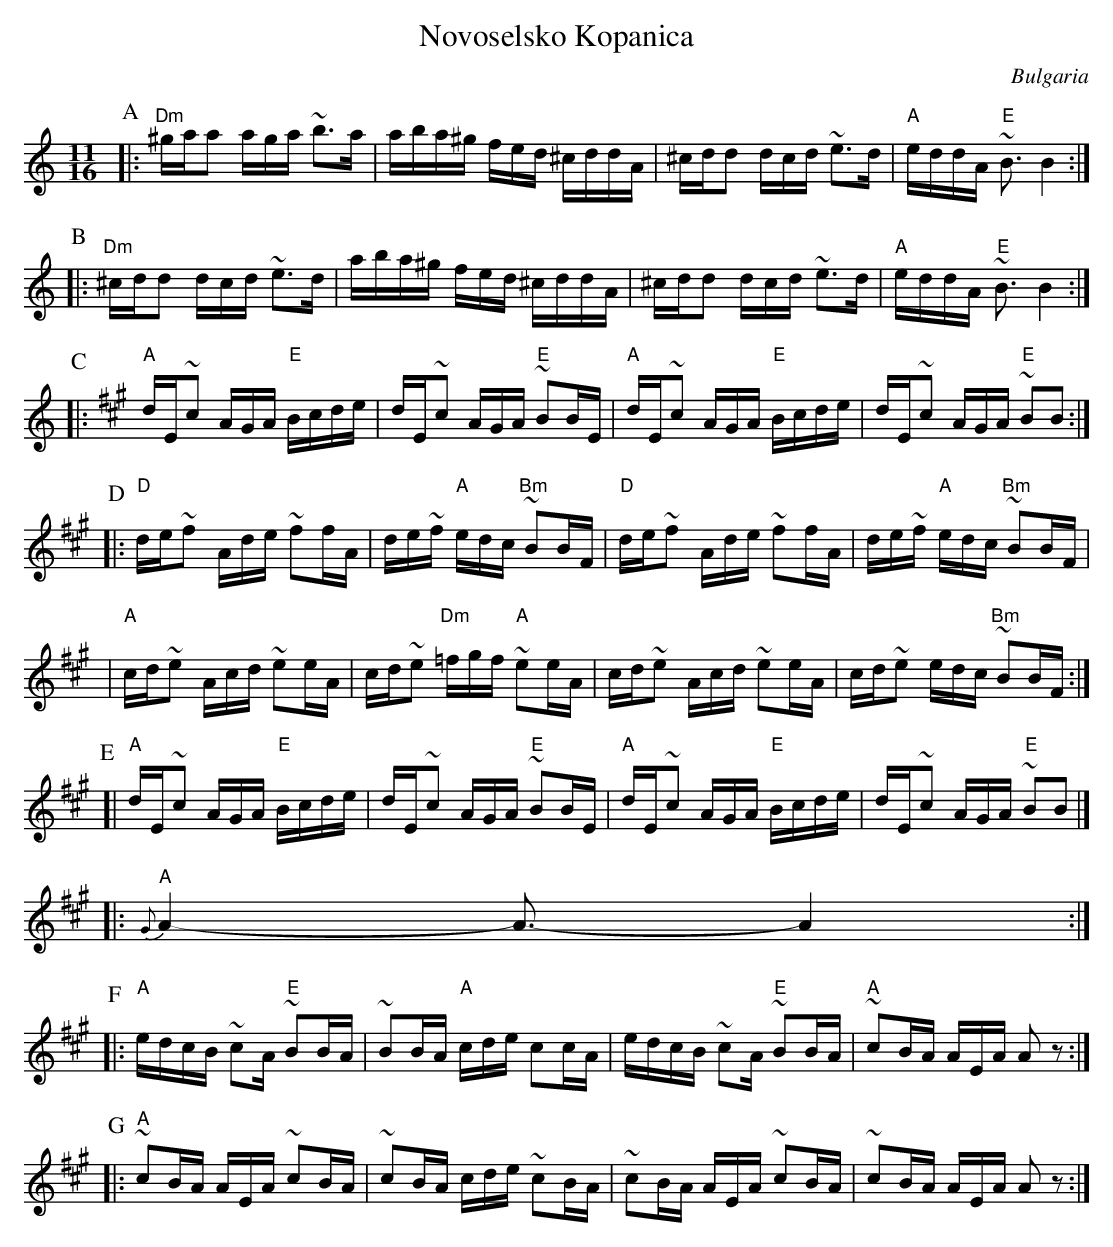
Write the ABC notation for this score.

X:1
T:Novoselsko Kopanica
O:Bulgaria
M:11/16
L:1/16
K:DDor
P:A
|: "Dm"^gaa2 aga ~b3a | aba^g fed ^cddA | ^cdd2 dcd ~e3d | "A"eddA "E"~B3 B4 :|
P:B
|: "Dm"^cdd2 dcd ~e3d | aba^g fed ^cddA | ^cdd2 dcd ~e3d | "A"eddA "E"~B3 B4 :|
P:C
K:A \
|: "A"dE~c2  AGA "E"Bcde | dE~c2  AGA "E"~B2BE | "A"dE~c2  AGA "E"Bcde | dE~c2  AGA "E"~B2B2 :|
P:D
|: "D"de~f2 Ade ~f2fA |de~f "A"edc "Bm"~B2BF | "D"de~f2 Ade ~f2fA |de~f "A"edc "Bm"~B2BF |
|  "A"cd~e2 Acd ~e2eA | cd~e2 "Dm"=fgf "A"~e2eA | cd~e2 Acd ~e2eA | cd~e2 edc "Bm"~B2BF :|
P:E
[| "A"dE~c2  AGA "E"Bcde | dE~c2  AGA "E"~B2BE | "A"dE~c2  AGA "E"Bcde | dE~c2  AGA "E"~B2B2 |]
|: "A"{G}A4- A3- A4 :|
P:F
|: "A"edcB ~c2A "E"~B2BA | ~B2BA "A"cde c2cA | edcB ~c2A "E"~B2BA | "A"~c2BA AEA A2z2 :|
P:G
|: "A"~c2BA AEA ~c2BA | ~c2BA cde ~c2BA | ~c2BA AEA ~c2BA | ~c2BA AEA A2z2 :|
